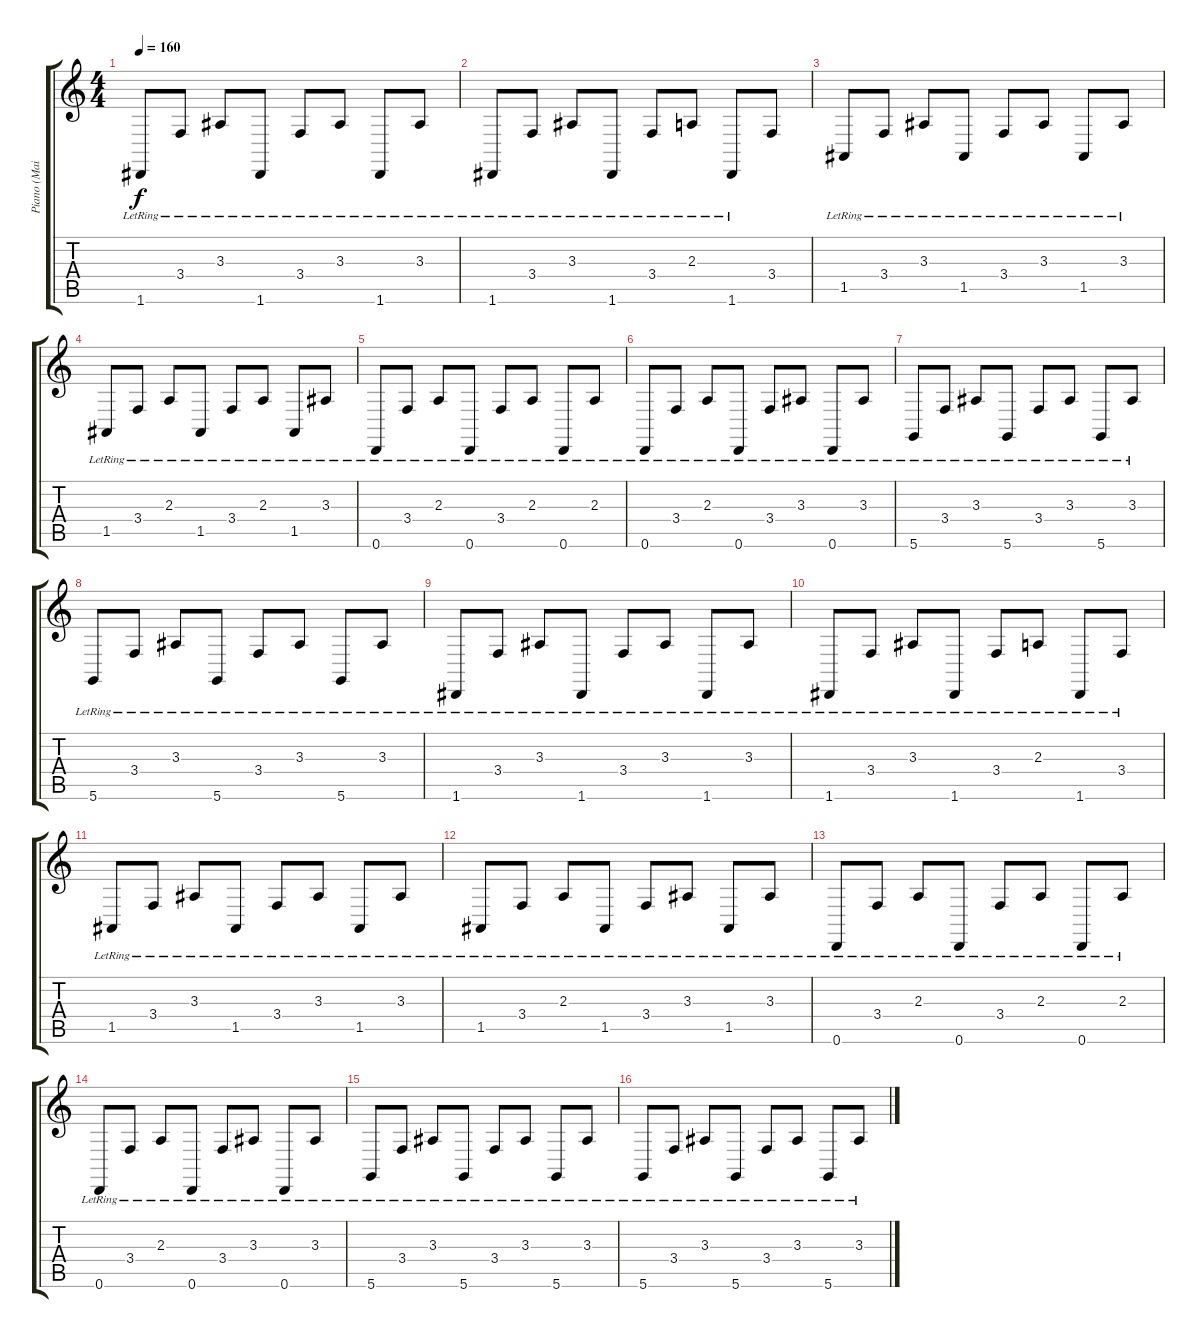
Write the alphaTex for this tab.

\track ("Piano (Main)" "Piano (Mai") {instrument brightacousticpiano}
\staff {score tabs}
\tuning (E4 B3 G3 D3 A2 D2) {hide}
\ts (4 4)
\tempo 160
\clef g2
\ks c
1.6{lr}.8{dy f} 3.4{lr}.8 3.3{lr}.8 1.6{lr}.8 3.4{lr}.8 3.3{lr}.8 1.6{lr}.8 3.3{lr}.8 |
1.6{lr}.8 3.4{lr}.8 3.3{lr}.8 1.6{lr}.8 3.4{lr}.8 2.3{lr}.8 1.6{lr}.8 3.4.8 |
1.5{lr}.8 3.4{lr}.8 3.3{lr}.8 1.5{lr}.8 3.4{lr}.8 3.3{lr}.8 1.5{lr}.8 3.3{lr}.8 |
1.5{lr}.8 3.4{lr}.8 2.3{lr}.8 1.5{lr}.8 3.4{lr}.8 2.3{lr}.8 1.5{lr}.8 3.3{lr}.8 |
0.6{lr}.8 3.4{lr}.8 2.3{lr}.8 0.6{lr}.8 3.4{lr}.8 2.3{lr}.8 0.6{lr}.8 2.3{lr}.8 |
0.6{lr}.8 3.4{lr}.8 2.3{lr}.8 0.6{lr}.8 3.4{lr}.8 3.3{lr}.8 0.6{lr}.8 3.3{lr}.8 |
5.6{lr}.8 3.4{lr}.8 3.3{lr}.8 5.6{lr}.8 3.4{lr}.8 3.3{lr}.8 5.6{lr}.8 3.3{lr}.8 |
5.6{lr}.8 3.4{lr}.8 3.3{lr}.8 5.6{lr}.8 3.4{lr}.8 3.3{lr}.8 5.6{lr}.8 3.3{lr}.8 |
1.6{lr}.8 3.4{lr}.8 3.3{lr}.8 1.6{lr}.8 3.4{lr}.8 3.3{lr}.8 1.6{lr}.8 3.3{lr}.8 |
1.6{lr}.8 3.4{lr}.8 3.3{lr}.8 1.6{lr}.8 3.4{lr}.8 2.3{lr}.8 1.6{lr}.8 3.4{lr}.8 |
1.5{lr}.8 3.4{lr}.8 3.3{lr}.8 1.5{lr}.8 3.4{lr}.8 3.3{lr}.8 1.5{lr}.8 3.3{lr}.8 |
1.5{lr}.8 3.4{lr}.8 2.3{lr}.8 1.5{lr}.8 3.4{lr}.8 3.3{lr}.8 1.5{lr}.8 3.3{lr}.8 |
0.6{lr}.8 3.4{lr}.8 2.3{lr}.8 0.6{lr}.8 3.4{lr}.8 2.3{lr}.8 0.6{lr}.8 2.3{lr}.8 |
0.6{lr}.8 3.4{lr}.8 2.3{lr}.8 0.6{lr}.8 3.4{lr}.8 3.3{lr}.8 0.6{lr}.8 3.3{lr}.8 |
5.6{lr}.8 3.4{lr}.8 3.3{lr}.8 5.6{lr}.8 3.4{lr}.8 3.3{lr}.8 5.6{lr}.8 3.3{lr}.8 |
5.6{lr}.8 3.4{lr}.8 3.3{lr}.8 5.6{lr}.8 3.4{lr}.8 3.3{lr}.8 5.6{lr}.8 3.3{lr}.8
